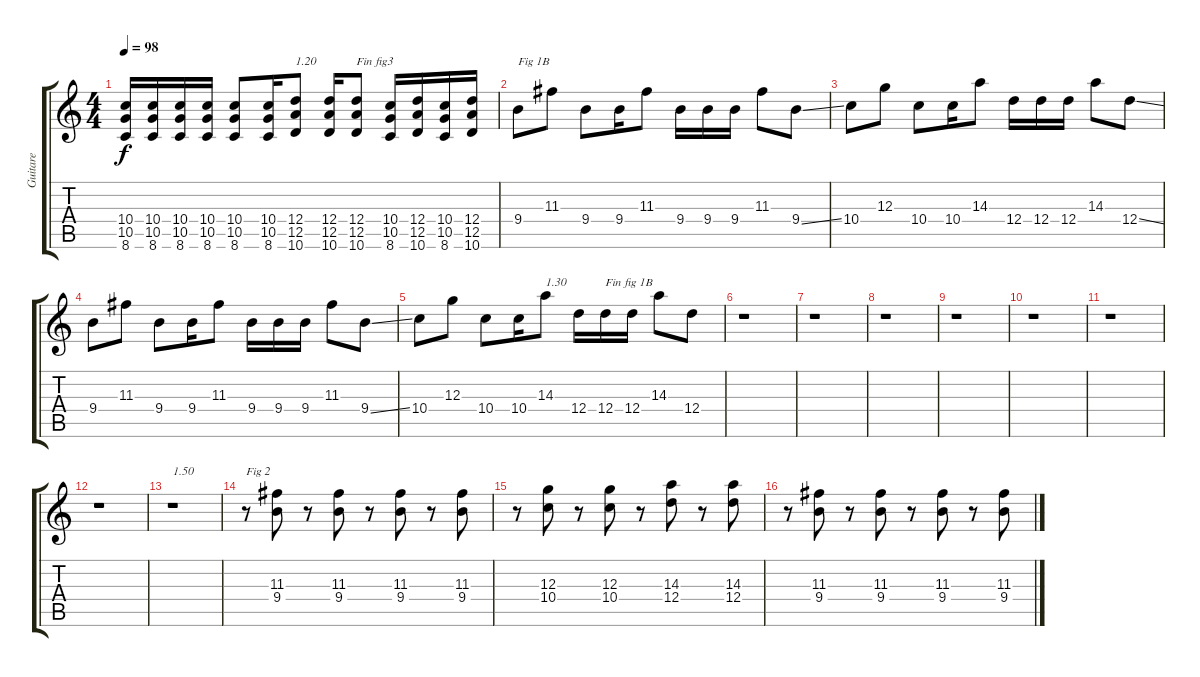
\track ("Guitare" "Guitare") {instrument distortionguitar}
\staff {score tabs}
\tuning (E4 B3 G3 D3 A2 E2) {hide}
\ts (4 4)
\tempo 98
\clef g2
\ks c
(10.4{t} 10.5{t} 8.6{t}).16{dy f} (10.4 10.5 8.6).16 (10.4 10.5 8.6).16 (10.4 10.5 8.6).16 (10.4 10.5 8.6).8 (10.4 10.5 8.6).16 (12.4 12.5 10.6).8{txt "1.20"} (12.4 12.5 10.6).16 (12.4 12.5 10.6).8{txt "Fin fig3"} (10.4 10.5 8.6).16 (12.4 12.5 10.6).16 (10.4 10.5 8.6).16 (12.4 12.5 10.6).16 |
9.4.8{txt "Fig 1B"} 11.3.8 9.4.8 9.4.16 11.3.8 9.4.16 9.4.16 9.4.16 11.3.8 9.4{ss}.8 |
10.4.8 12.3.8 10.4.8 10.4.16 14.3.8 12.4.16 12.4.16 12.4.16 14.3.8 12.4{ss}.8 |
9.4.8 11.3.8 9.4.8 9.4.16 11.3.8 9.4.16 9.4.16 9.4.16 11.3.8 9.4{ss}.8 |
10.4.8 12.3.8 10.4.8 10.4.16 14.3.8{txt "1.30"} 12.4.16 12.4.16{txt "Fin fig 1B"} 12.4.16 14.3.8 12.4.8 |
r.1 |
r.1 |
r.1 |
r.1 |
r.1 |
r.1 |
r.1 |
r.1{txt "1.50"} |
r.8{txt "Fig 2"} (11.3 9.4).8 r.8 (11.3 9.4).8 r.8 (11.3 9.4).8 r.8 (11.3 9.4).8 |
r.8 (12.3 10.4).8 r.8 (12.3 10.4).8 r.8 (14.3 12.4).8 r.8 (14.3 12.4).8 |
r.8 (11.3 9.4).8 r.8 (11.3 9.4).8 r.8 (11.3 9.4).8 r.8 (11.3 9.4).8
